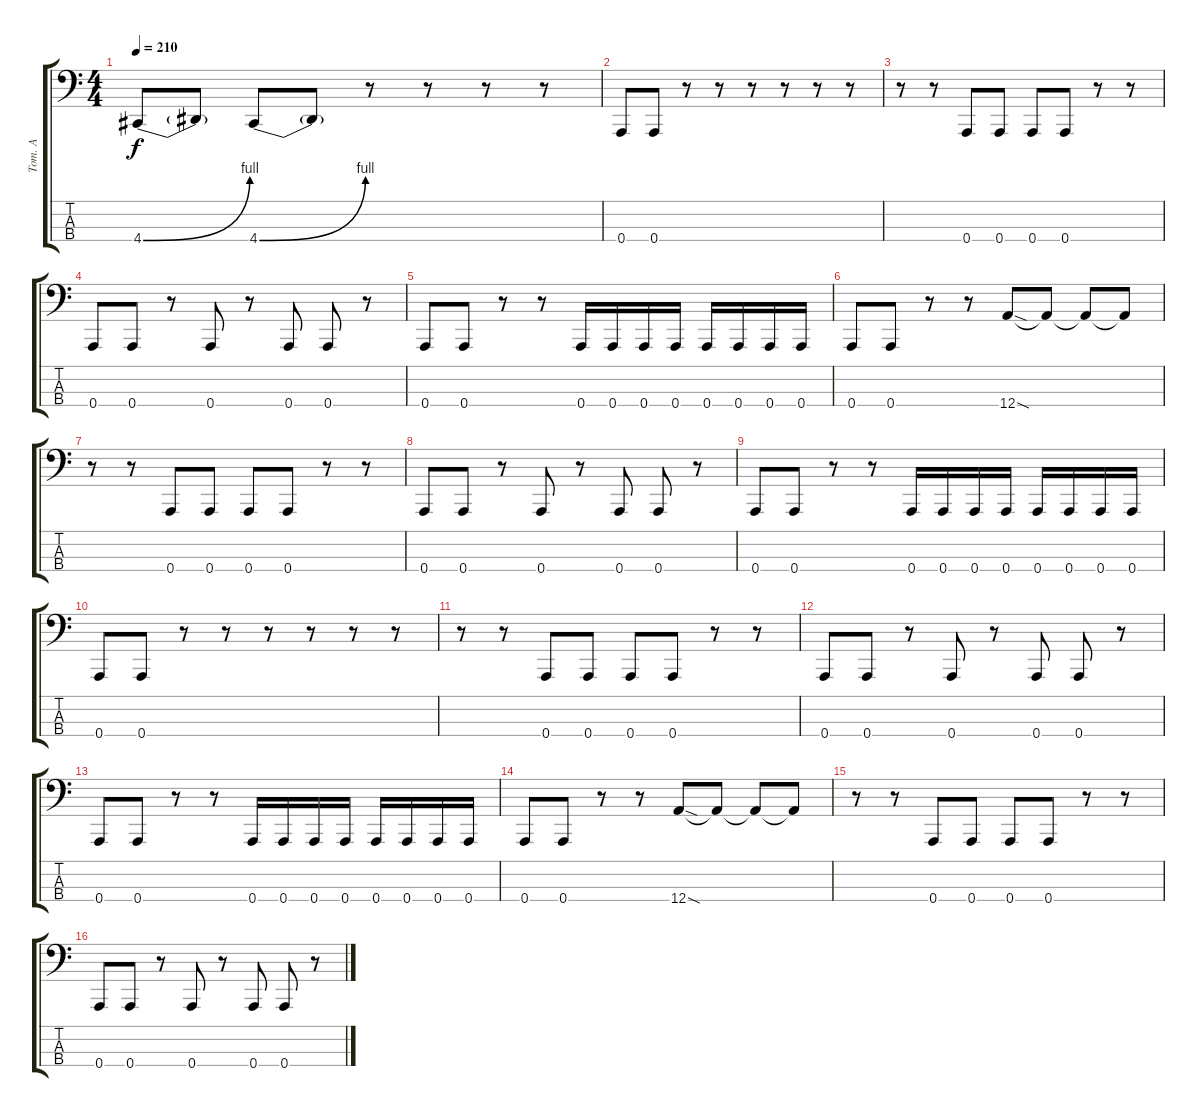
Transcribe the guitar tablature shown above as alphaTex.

\track ("Tom. A" "Tom. A") {instrument electricbasspick}
\staff {score tabs}
\tuning (D2 A1 E1 A0) {hide}
\ts (4 4)
\tempo 210
\clef f4
\ks c
4.4{be (bend 0 0 60 4)}.8{dy f} 4.4{t}.8 4.4{be (bend 0 0 60 4)}.8 4.4{t}.8 r.8 r.8 r.8 r.8 |
0.4.8 0.4.8 r.8 r.8 r.8 r.8 r.8 r.8 |
r.8 r.8 0.4.8 0.4.8 0.4.8 0.4.8 r.8 r.8 |
0.4.8 0.4.8 r.8 0.4.8 r.8 0.4.8 0.4.8 r.8 |
0.4.8 0.4.8 r.8 r.8 0.4.16 0.4.16 0.4.16 0.4.16 0.4.16 0.4.16 0.4.16 0.4.16 |
0.4.8 0.4.8 r.8 r.8 12.4{sod}.8 12.4{t}.8 12.4{t}.8 12.4{t}.8 |
r.8 r.8 0.4.8 0.4.8 0.4.8 0.4.8 r.8 r.8 |
0.4.8 0.4.8 r.8 0.4.8 r.8 0.4.8 0.4.8 r.8 |
0.4.8 0.4.8 r.8 r.8 0.4.16 0.4.16 0.4.16 0.4.16 0.4.16 0.4.16 0.4.16 0.4.16 |
0.4.8 0.4.8 r.8 r.8 r.8 r.8 r.8 r.8 |
r.8 r.8 0.4.8 0.4.8 0.4.8 0.4.8 r.8 r.8 |
0.4.8 0.4.8 r.8 0.4.8 r.8 0.4.8 0.4.8 r.8 |
0.4.8 0.4.8 r.8 r.8 0.4.16 0.4.16 0.4.16 0.4.16 0.4.16 0.4.16 0.4.16 0.4.16 |
0.4.8 0.4.8 r.8 r.8 12.4{sod}.8 12.4{t}.8 12.4{t}.8 12.4{t}.8 |
r.8 r.8 0.4.8 0.4.8 0.4.8 0.4.8 r.8 r.8 |
0.4.8 0.4.8 r.8 0.4.8 r.8 0.4.8 0.4.8 r.8
